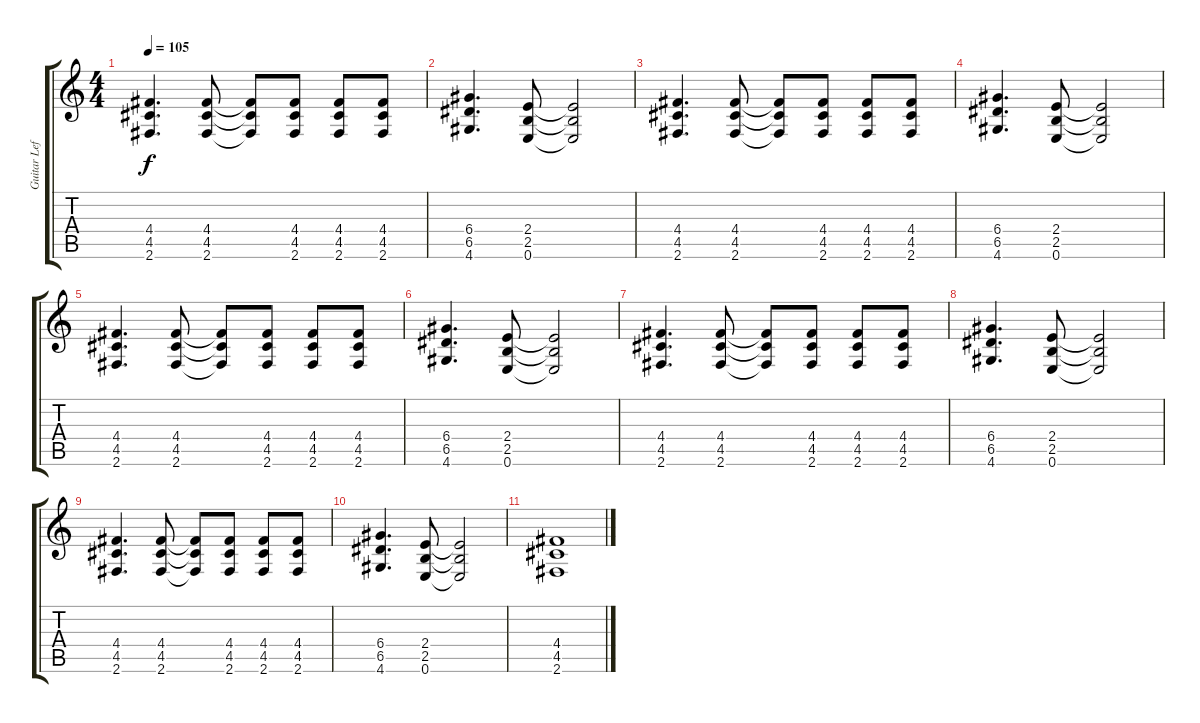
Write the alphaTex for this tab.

\track ("Guitar Left" "Guitar Lef") {instrument overdrivenguitar}
\staff {score tabs}
\tuning (E4 B3 G3 D3 A2 E2) {hide}
\ts (4 4)
\tempo 105
\clef g2
\ks c
(4.4 4.5 2.6).4{d dy f} (4.4 4.5 2.6).8 (4.4{t} 4.5{t} 2.6{t}).8 (4.4 4.5 2.6).8 (4.4 4.5 2.6).8 (4.4 4.5 2.6).8 |
(6.4 6.5 4.6).4{d} (2.4 2.5 0.6).8 (2.4{t} 2.5{t} 0.6{t}).2 |
(4.4 4.5 2.6).4{d} (4.4 4.5 2.6).8 (4.4{t} 4.5{t} 2.6{t}).8 (4.4 4.5 2.6).8 (4.4 4.5 2.6).8 (4.4 4.5 2.6).8 |
(6.4 6.5 4.6).4{d} (2.4 2.5 0.6).8 (2.4{t} 2.5{t} 0.6{t}).2 |
(4.4 4.5 2.6).4{d} (4.4 4.5 2.6).8 (4.4{t} 4.5{t} 2.6{t}).8 (4.4 4.5 2.6).8 (4.4 4.5 2.6).8 (4.4 4.5 2.6).8 |
(6.4 6.5 4.6).4{d} (2.4 2.5 0.6).8 (2.4{t} 2.5{t} 0.6{t}).2 |
(4.4 4.5 2.6).4{d} (4.4 4.5 2.6).8 (4.4{t} 4.5{t} 2.6{t}).8 (4.4 4.5 2.6).8 (4.4 4.5 2.6).8 (4.4 4.5 2.6).8 |
(6.4 6.5 4.6).4{d} (2.4 2.5 0.6).8 (2.4{t} 2.5{t} 0.6{t}).2 |
(4.4 4.5 2.6).4{d} (4.4 4.5 2.6).8 (4.4{t} 4.5{t} 2.6{t}).8 (4.4 4.5 2.6).8 (4.4 4.5 2.6).8 (4.4 4.5 2.6).8 |
(6.4 6.5 4.6).4{d} (2.4 2.5 0.6).8 (2.4{t} 2.5{t} 0.6{t}).2 |
(4.4 4.5 2.6).1
